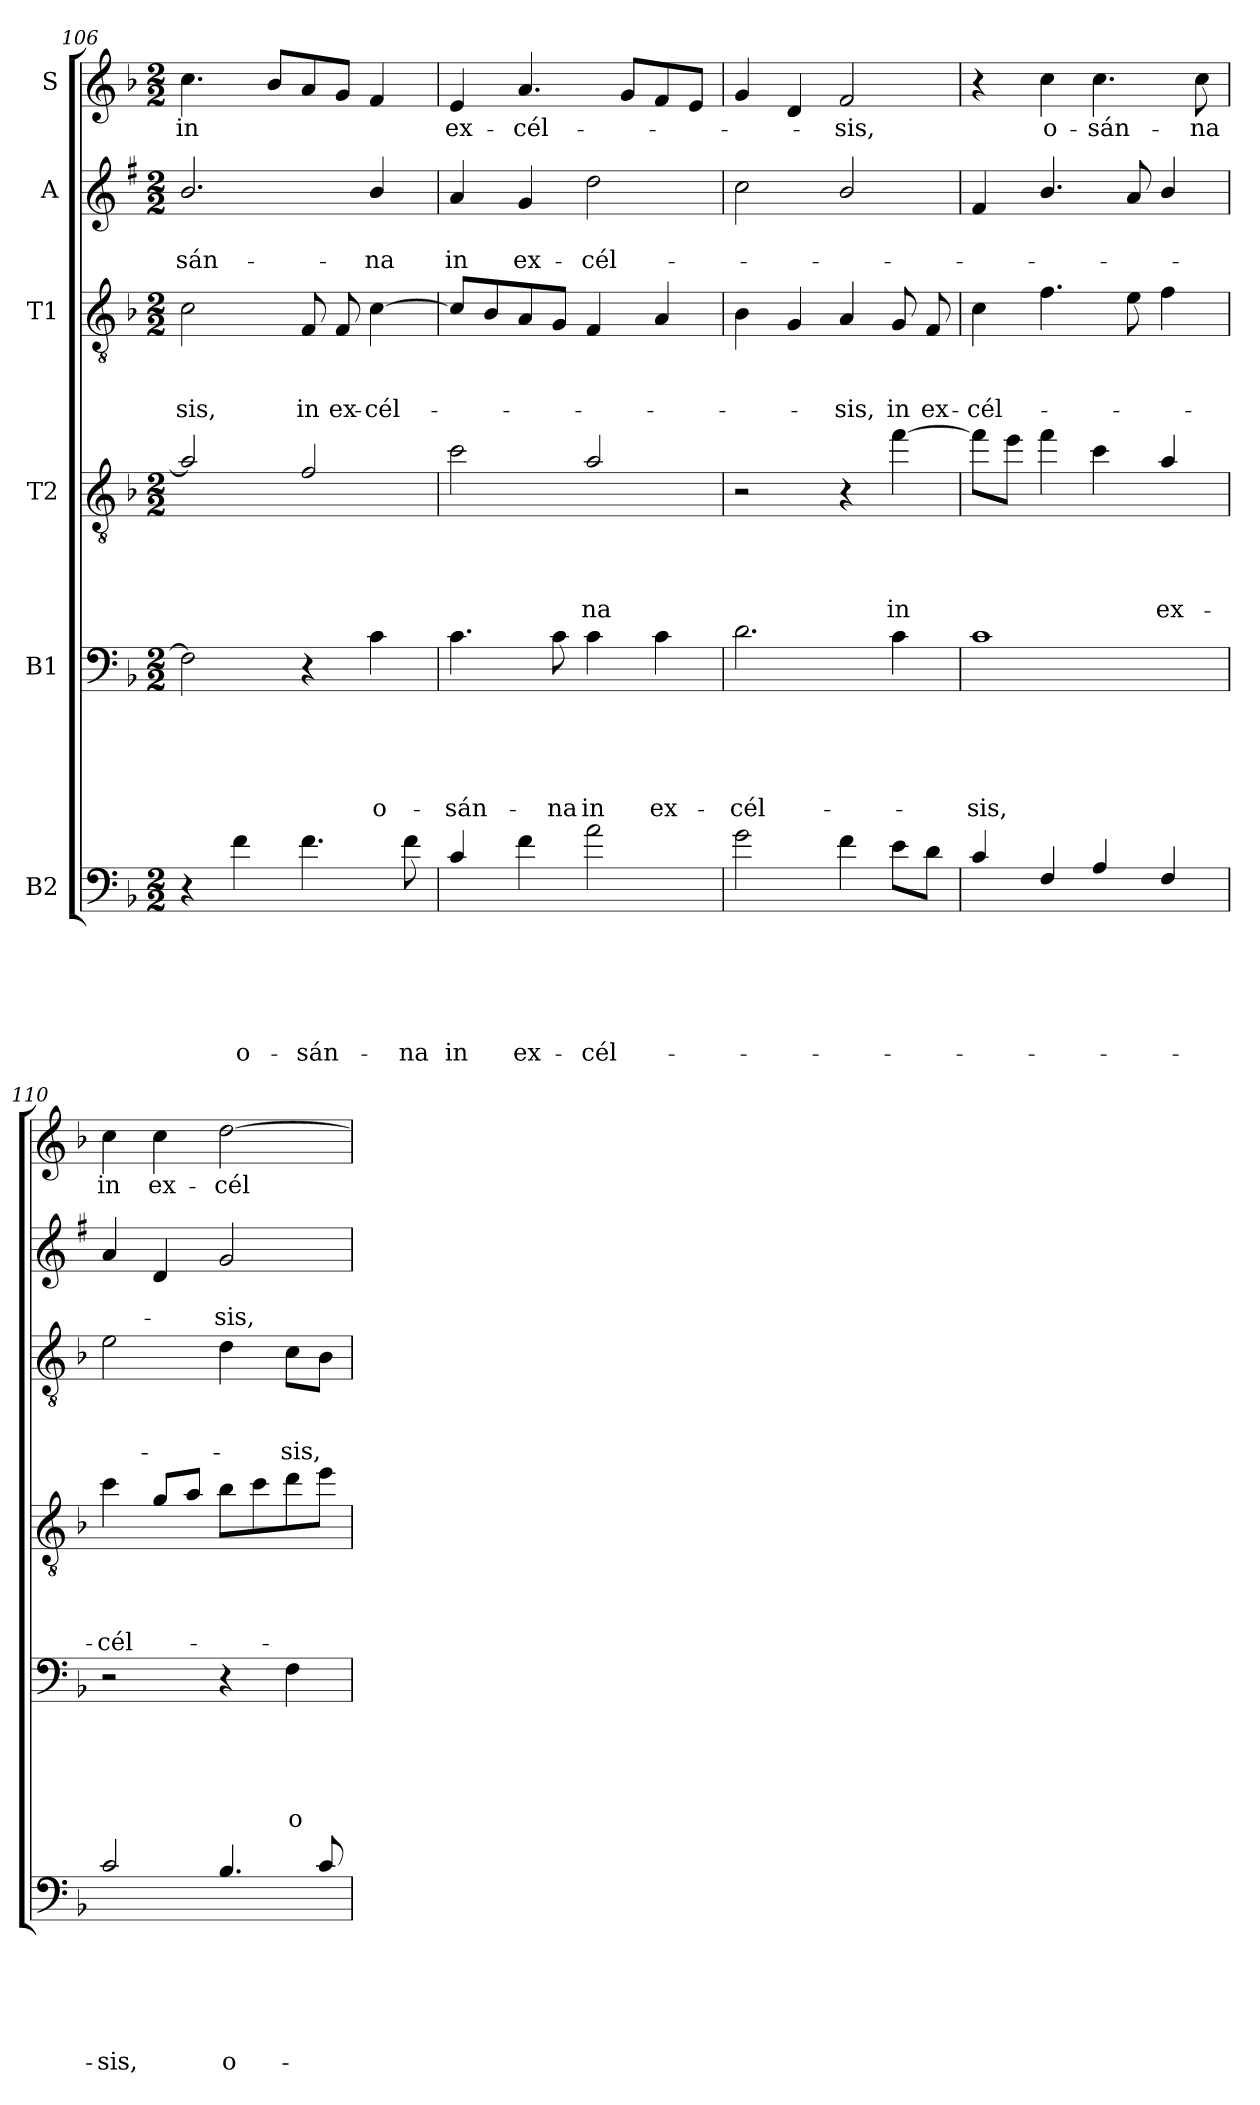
**kern	**text	**text	**text	**text	**text	**text	**kern	**text	**text	**text	**text	**text	**kern	**text	**text	**text	**text	**kern	**text	**text	**text	**kern	**text	**text	**kern	**text
*part6	*part6	*part6	*part6	*part6	*part6	*part6	*part5	*part5	*part5	*part5	*part5	*part5	*part4	*part4	*part4	*part4	*part4	*part3	*part3	*part3	*part3	*part2	*part2	*part2	*part1	*part1
*staff6	*staff6	*staff6	*staff6	*staff6	*staff6	*staff6	*staff5	*staff5	*staff5	*staff5	*staff5	*staff5	*staff4	*staff4	*staff4	*staff4	*staff4	*staff3	*staff3	*staff3	*staff3	*staff2	*staff2	*staff2	*staff1	*staff1
*I"B2	*	*	*	*	*	*	*I"B1	*	*	*	*	*	*I"T2	*	*	*	*	*I"T1	*	*	*	*I"A	*	*	*I"S	*
*clefF4	*	*	*	*	*	*	*clefF4	*	*	*	*	*	*clefGv2	*	*	*	*	*clefGv2	*	*	*	*clefG2	*	*	*clefG2	*
*ITrd7c12	*	*	*	*	*	*	*	*	*	*	*	*	*ITrd8c14	*	*	*	*	*	*	*	*	*ITrd1c2	*	*	*	*
*k[b-]	*	*	*	*	*	*	*k[b-]	*	*	*	*	*	*k[b-]	*	*	*	*	*k[b-]	*	*	*	*k[b-]	*	*	*k[b-]	*
*F:	*	*	*	*	*	*	*F:	*	*	*	*	*	*F:	*	*	*	*	*F:	*	*	*	*F:	*	*	*F:	*
*M2/2	*	*	*	*	*	*	*M2/2	*	*	*	*	*	*M2/2	*	*	*	*	*M2/2	*	*	*	*M2/2	*	*	*M2/2	*
=106	=106	=106	=106	=106	=106	=106	=106	=106	=106	=106	=106	=106	=106	=106	=106	=106	=106	=106	=106	=106	=106	=106	=106	=106	=106	=106
!	!	!	!	!	!	!	!	!	!	!	!	!	!	!	!	!	!	!	!	!	!LO:LY:b	!	!	!LO:LY:b	!	!LO:LY:b
4r	.	.	.	.	.	.	2F\]	.	.	.	.	.	2A/]	.	.	.	.	2c\	.	.	-sis,	2.a/	.	-sán-	4.cc\	in
!	!	!	!	!	!	!LO:LY:b	!	!	!	!	!	!	!	!	!	!	!	!	!	!	!	!	!	!	!	!
4F\	.	.	.	.	.	o-	.	.	.	.	.	.	.	.	.	.	.	.	.	.	.	.	.	.	.	.
.	.	.	.	.	.	.	.	.	.	.	.	.	.	.	.	.	.	.	.	.	.	.	.	.	8b-/L	.
!	!	!	!	!	!	!LO:LY:b	!	!	!	!	!	!	!	!	!	!	!	!	!	!	!LO:LY:b	!	!	!	!	!
4.F\	.	.	.	.	.	-sán-	4r	.	.	.	.	.	2F/	.	.	.	.	8F/	.	.	in	.	.	.	8a/	.
!	!	!	!	!	!	!	!	!	!	!	!	!	!	!	!	!	!	!	!	!	!LO:LY:b	!	!	!	!	!
.	.	.	.	.	.	.	.	.	.	.	.	.	.	.	.	.	.	8F/	.	.	ex-	.	.	.	8g/J	.
!	!	!	!	!	!	!	!	!	!	!	!	!LO:LY:b	!	!	!	!	!	!	!	!	!LO:LY:b	!	!	!LO:LY:b	!	!
.	.	.	.	.	.	.	4c\	.	.	.	.	o-	.	.	.	.	.	[4c\	.	.	-cél-	4a/	.	-na	4f/	.
!	!	!	!	!	!	!LO:LY:b	!	!	!	!	!	!	!	!	!	!	!	!	!	!	!	!	!	!	!	!
8F\	.	.	.	.	.	-na	.	.	.	.	.	.	.	.	.	.	.	.	.	.	.	.	.	.	.	.
!!LO:PB:g=z
=107	=107	=107	=107	=107	=107	=107	=107	=107	=107	=107	=107	=107	=107	=107	=107	=107	=107	=107	=107	=107	=107	=107	=107	=107	=107	=107
!	!	!	!	!	!	!LO:LY:b	!	!	!	!	!	!LO:LY:b	!	!	!	!	!	!	!	!	!	!	!	!LO:LY:b	!	!LO:LY:b
4C/	.	.	.	.	.	in	4.c\	.	.	.	.	-sán-	2c\	.	.	.	.	8c/L]	.	.	.	4g/	.	in	4e/	ex-
.	.	.	.	.	.	.	.	.	.	.	.	.	.	.	.	.	.	8B-/	.	.	.	.	.	.	.	.
!	!	!	!	!	!	!LO:LY:b	!	!	!	!	!	!	!	!	!	!	!	!	!	!	!	!	!	!LO:LY:b	!	!LO:LY:b
4F\	.	.	.	.	.	ex-	.	.	.	.	.	.	.	.	.	.	.	8A/	.	.	.	4f/	.	ex-	4.a/	-cél-
!	!	!	!	!	!	!	!	!	!	!	!	!LO:LY:b	!	!	!	!	!	!	!	!	!	!	!	!	!	!
.	.	.	.	.	.	.	8c\	.	.	.	.	-na	.	.	.	.	.	8G/J	.	.	.	.	.	.	.	.
!	!	!	!	!	!	!LO:LY:b	!	!	!	!	!	!LO:LY:b	!	!	!	!	!LO:LY:b	!	!	!	!	!	!	!LO:LY:b	!	!
2A\	.	.	.	.	.	-cél-	4c\	.	.	.	.	in	2A/	.	.	.	-na	4F/	.	.	.	2cc\	.	-cél-	.	.
.	.	.	.	.	.	.	.	.	.	.	.	.	.	.	.	.	.	.	.	.	.	.	.	.	8g/L	.
!	!	!	!	!	!	!	!	!	!	!	!	!LO:LY:b	!	!	!	!	!	!	!	!	!	!	!	!	!	!
.	.	.	.	.	.	.	4c\	.	.	.	.	ex-	.	.	.	.	.	4A/	.	.	.	.	.	.	8f/	.
.	.	.	.	.	.	.	.	.	.	.	.	.	.	.	.	.	.	.	.	.	.	.	.	.	8e/J	.
=108	=108	=108	=108	=108	=108	=108	=108	=108	=108	=108	=108	=108	=108	=108	=108	=108	=108	=108	=108	=108	=108	=108	=108	=108	=108	=108
!	!	!	!	!	!	!	!	!	!	!	!	!LO:LY:b	!	!	!	!	!	!	!	!	!	!	!	!	!	!
2G\	.	.	.	.	.	.	2.d\	.	.	.	.	-cél-	2r	.	.	.	.	4B-\	.	.	.	2b-\	.	.	4g/	.
.	.	.	.	.	.	.	.	.	.	.	.	.	.	.	.	.	.	4G/	.	.	.	.	.	.	4d/	.
!	!	!	!	!	!	!	!	!	!	!	!	!	!	!	!	!	!	!	!	!	!LO:LY:b	!	!	!	!	!LO:LY:b
4F\	.	.	.	.	.	.	.	.	.	.	.	.	4r	.	.	.	.	4A/	.	.	-sis,	2a/	.	.	2f/	-sis,
!	!	!	!	!	!	!	!	!	!	!	!	!	!	!	!	!	!LO:LY:b	!	!	!	!LO:LY:b	!	!	!	!	!
8E\L	.	.	.	.	.	.	4c\	.	.	.	.	.	[4f\	.	.	.	in	8G/	.	.	in	.	.	.	.	.
!	!	!	!	!	!	!	!	!	!	!	!	!	!	!	!	!	!	!	!	!	!LO:LY:b	!	!	!	!	!
8D\J	.	.	.	.	.	.	.	.	.	.	.	.	.	.	.	.	.	8F/	.	.	ex-	.	.	.	.	.
=109	=109	=109	=109	=109	=109	=109	=109	=109	=109	=109	=109	=109	=109	=109	=109	=109	=109	=109	=109	=109	=109	=109	=109	=109	=109	=109
!	!	!	!	!	!	!	!	!	!	!	!	!LO:LY:b	!	!	!	!	!	!	!	!	!LO:LY:b	!	!	!	!	!
4C/	.	.	.	.	.	.	1c	.	.	.	.	-sis,	8f\L]	.	.	.	.	4c\	.	.	-cél-	4e/	.	.	4r	.
.	.	.	.	.	.	.	.	.	.	.	.	.	8e\J	.	.	.	.	.	.	.	.	.	.	.	.	.
!	!	!	!	!	!	!	!	!	!	!	!	!	!	!	!	!	!	!	!	!	!	!	!	!	!	!LO:LY:b
4FF/	.	.	.	.	.	.	.	.	.	.	.	.	4f\	.	.	.	.	4.f\	.	.	.	4.a/	.	.	4cc\	o-
!	!	!	!	!	!	!	!	!	!	!	!	!	!	!	!	!	!	!	!	!	!	!	!	!	!	!LO:LY:b
4AA/	.	.	.	.	.	.	.	.	.	.	.	.	4c\	.	.	.	.	.	.	.	.	.	.	.	4.cc\	-sán-
.	.	.	.	.	.	.	.	.	.	.	.	.	.	.	.	.	.	8e\	.	.	.	8g/	.	.	.	.
!	!	!	!	!	!	!	!	!	!	!	!	!	!	!	!	!	!LO:LY:b	!	!	!	!	!	!	!	!	!
4FF/	.	.	.	.	.	.	.	.	.	.	.	.	4A/	.	.	.	ex-	4f\	.	.	.	4a/	.	.	.	.
!	!	!	!	!	!	!	!	!	!	!	!	!	!	!	!	!	!	!	!	!	!	!	!	!	!	!LO:LY:b
.	.	.	.	.	.	.	.	.	.	.	.	.	.	.	.	.	.	.	.	.	.	.	.	.	8cc\	-na
=110	=110	=110	=110	=110	=110	=110	=110	=110	=110	=110	=110	=110	=110	=110	=110	=110	=110	=110	=110	=110	=110	=110	=110	=110	=110	=110
!	!	!	!	!	!	!LO:LY:b	!	!	!	!	!	!	!	!	!	!	!LO:LY:b	!	!	!	!	!	!	!	!	!LO:LY:b
2C/	.	.	.	.	.	-sis,	2r	.	.	.	.	.	4c\	.	.	.	-cél-	2e\	.	.	.	4g/	.	.	4cc\	in
!	!	!	!	!	!	!	!	!	!	!	!	!	!	!	!	!	!	!	!	!	!	!	!	!	!	!LO:LY:b
.	.	.	.	.	.	.	.	.	.	.	.	.	8G/L	.	.	.	.	.	.	.	.	4c/	.	.	4cc\	ex-
.	.	.	.	.	.	.	.	.	.	.	.	.	8A/J	.	.	.	.	.	.	.	.	.	.	.	.	.
!	!	!	!	!	!	!LO:LY:b	!	!	!	!	!	!	!	!	!	!	!	!	!	!	!	!	!	!LO:LY:b	!	!LO:LY:b
4.BB-/	.	.	.	.	.	o-	4r	.	.	.	.	.	8B-\L	.	.	.	.	4d\	.	.	.	2f/	.	-sis,	[2dd\	-cél-
.	.	.	.	.	.	.	.	.	.	.	.	.	8c\	.	.	.	.	.	.	.	.	.	.	.	.	.
!	!	!	!	!	!	!	!	!	!	!	!	!LO:LY:b	!	!	!	!	!	!	!	!	!LO:LY:b	!	!	!	!	!
.	.	.	.	.	.	.	4F\	.	.	.	.	o-	8d\	.	.	.	.	8c\L	.	.	-sis,	.	.	.	.	.
8C/	.	.	.	.	.	.	.	.	.	.	.	.	8e\J	.	.	.	.	8B-\J	.	.	.	.	.	.	.	.
=	=	=	=	=	=	=	=	=	=	=	=	=	=	=	=	=	=	=	=	=	=	=	=	=	=	=
*-	*-	*-	*-	*-	*-	*-	*-	*-	*-	*-	*-	*-	*-	*-	*-	*-	*-	*-	*-	*-	*-	*-	*-	*-	*-	*-
